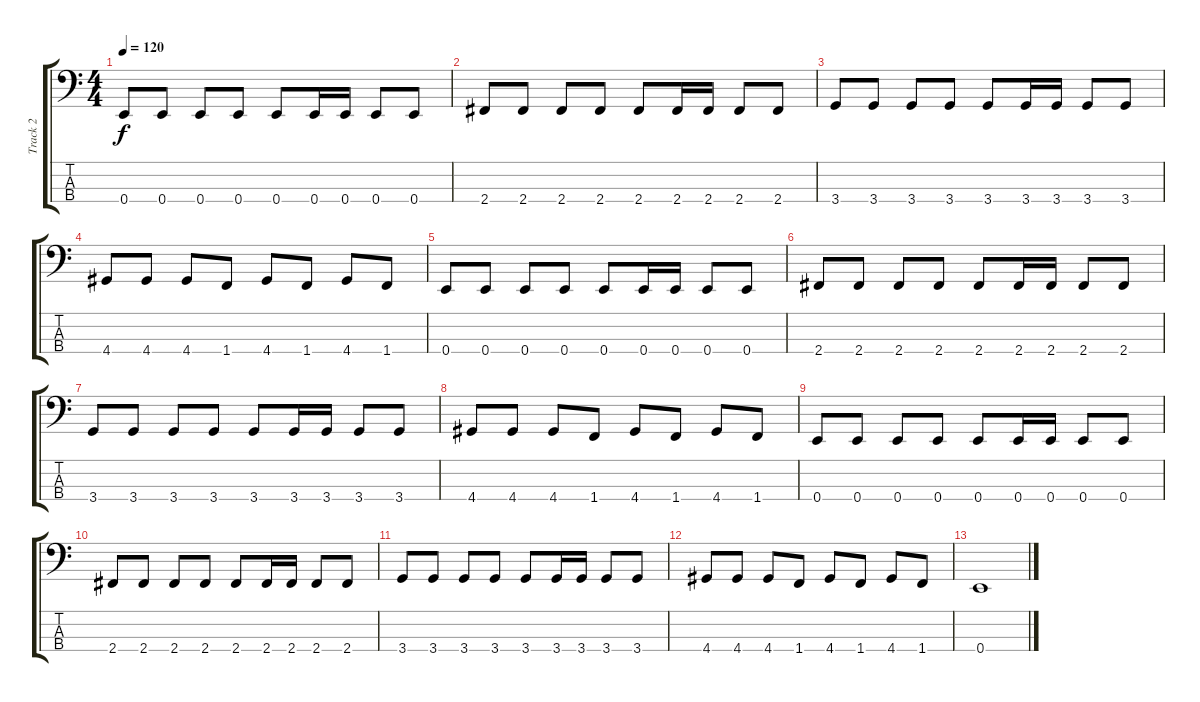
\track ("Track 2" "Track 2") {instrument electricbasspick}
\staff {score tabs}
\tuning (G2 D2 A1 E1) {hide}
\ts (4 4)
\tempo 120
\clef f4
\ks c
0.4.8{dy f} 0.4.8 0.4.8 0.4.8 0.4.8 0.4.16 0.4.16 0.4.8 0.4.8 |
2.4.8 2.4.8 2.4.8 2.4.8 2.4.8 2.4.16 2.4.16 2.4.8 2.4.8 |
3.4.8 3.4.8 3.4.8 3.4.8 3.4.8 3.4.16 3.4.16 3.4.8 3.4.8 |
4.4.8 4.4.8 4.4.8 1.4.8 4.4.8 1.4.8 4.4.8 1.4.8 |
0.4.8{instrument slapbass1} 0.4.8 0.4.8 0.4.8 0.4.8 0.4.16 0.4.16 0.4.8 0.4.8 |
2.4.8 2.4.8 2.4.8 2.4.8 2.4.8 2.4.16 2.4.16 2.4.8 2.4.8 |
3.4.8 3.4.8 3.4.8 3.4.8 3.4.8 3.4.16 3.4.16 3.4.8 3.4.8 |
4.4.8 4.4.8 4.4.8 1.4.8 4.4.8 1.4.8 4.4.8 1.4.8 |
0.4.8{volume 10 instrument slapbass1} 0.4.8 0.4.8 0.4.8 0.4.8 0.4.16 0.4.16 0.4.8 0.4.8 |
2.4.8 2.4.8 2.4.8 2.4.8 2.4.8 2.4.16 2.4.16 2.4.8 2.4.8 |
3.4.8 3.4.8 3.4.8 3.4.8 3.4.8 3.4.16 3.4.16 3.4.8 3.4.8 |
4.4.8 4.4.8 4.4.8 1.4.8 4.4.8 1.4.8 4.4.8 1.4.8 |
0.4.1
